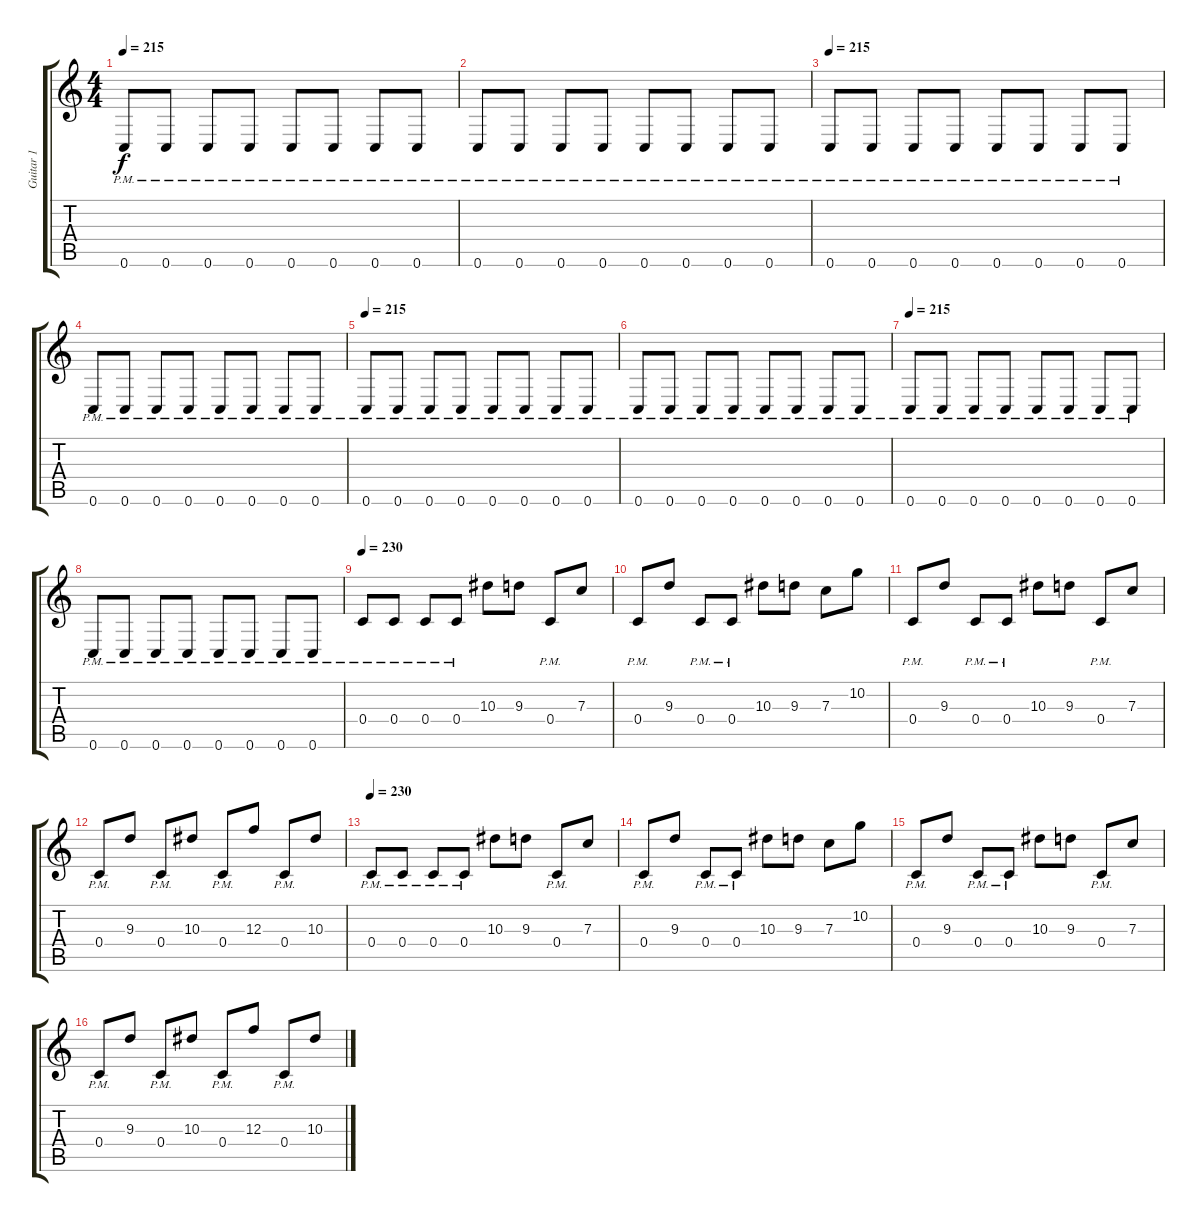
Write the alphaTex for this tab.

\track ("Guitar 1" "Guitar 1") {instrument distortionguitar}
\staff {score tabs}
\tuning (D4 A3 F3 C3 G2 C2) {hide}
\ts (4 4)
\tempo 215
\clef g2
\ks c
0.6{pm}.8{dy f} 0.6{pm}.8 0.6{pm}.8 0.6{pm}.8 0.6{pm}.8 0.6{pm}.8 0.6{pm}.8 0.6{pm}.8 |
0.6{pm}.8 0.6{pm}.8 0.6{pm}.8 0.6{pm}.8 0.6{pm}.8 0.6{pm}.8 0.6{pm}.8 0.6{pm}.8 |
\tempo 215
0.6{pm}.8 0.6{pm}.8 0.6{pm}.8 0.6{pm}.8 0.6{pm}.8 0.6{pm}.8 0.6{pm}.8 0.6{pm}.8 |
0.6{pm}.8 0.6{pm}.8 0.6{pm}.8 0.6{pm}.8 0.6{pm}.8 0.6{pm}.8 0.6{pm}.8 0.6{pm}.8 |
\tempo 215
0.6{pm}.8 0.6{pm}.8 0.6{pm}.8 0.6{pm}.8 0.6{pm}.8 0.6{pm}.8 0.6{pm}.8 0.6{pm}.8 |
0.6{pm}.8 0.6{pm}.8 0.6{pm}.8 0.6{pm}.8 0.6{pm}.8 0.6{pm}.8 0.6{pm}.8 0.6{pm}.8 |
\tempo 215
0.6{pm}.8 0.6{pm}.8 0.6{pm}.8 0.6{pm}.8 0.6{pm}.8 0.6{pm}.8 0.6{pm}.8 0.6{pm}.8 |
0.6{pm}.8 0.6{pm}.8 0.6{pm}.8 0.6{pm}.8 0.6{pm}.8 0.6{pm}.8 0.6{pm}.8 0.6{pm}.8 |
\tempo 230
0.4{pm}.8 0.4{pm}.8 0.4{pm}.8 0.4{pm}.8 10.3.8 9.3.8 0.4{pm}.8 7.3.8 |
0.4{pm}.8 9.3.8 0.4{pm}.8 0.4{pm}.8 10.3.8 9.3.8 7.3.8 10.2.8 |
0.4{pm}.8 9.3.8 0.4{pm}.8 0.4{pm}.8 10.3.8 9.3.8 0.4{pm}.8 7.3.8 |
0.4{pm}.8 9.3.8 0.4{pm}.8 10.3.8 0.4{pm}.8 12.3.8 0.4{pm}.8 10.3.8 |
\tempo 230
0.4{pm}.8 0.4{pm}.8 0.4{pm}.8 0.4{pm}.8 10.3.8 9.3.8 0.4{pm}.8 7.3.8 |
0.4{pm}.8 9.3.8 0.4{pm}.8 0.4{pm}.8 10.3.8 9.3.8 7.3.8 10.2.8 |
0.4{pm}.8 9.3.8 0.4{pm}.8 0.4{pm}.8 10.3.8 9.3.8 0.4{pm}.8 7.3.8 |
0.4{pm}.8 9.3.8 0.4{pm}.8 10.3.8 0.4{pm}.8 12.3.8 0.4{pm}.8 10.3.8
